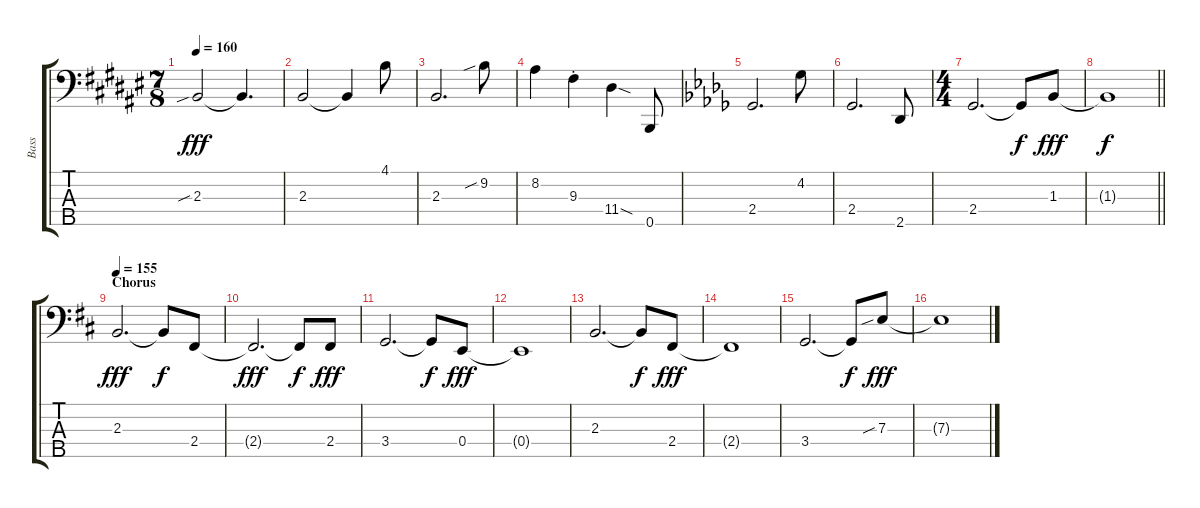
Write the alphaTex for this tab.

\track ("Bass" "Bass") {instrument fretlessbass}
\staff {score tabs}
\tuning (G2 D2 A1 E1 B0) {hide}
\ts (7 8)
\tempo 160
\clef f4
\ks f#
2.3{sib}.2{dy fff} 2.3{t}.4{d} |
\ks d#minor
2.3.2 2.3{t}.4 4.1.8 |
\ks f#
2.3.2{d} 9.2{sib}.8 |
\ks d#minor
8.2.4 9.3{st}.4 11.4{sod}.4 0.5.8 |
\ks db
2.4.2{d} 4.2.8 |
2.4.2{d} 2.5.8 |
\ts (4 4)
2.4.2{d} 2.4{t}.8{dy f} 1.3.8{dy fff} |
\barLineRight lightlight
1.3{t}.1{dy f} |
\section ("" "Chorus")
\tempo 155
\ks d
2.3.2{d dy fff} 2.3{t}.8{dy f} 2.4.8 |
2.4{t}.2{d dy fff} 2.4{t}.8{dy f} 2.4.8{dy fff} |
3.4.2{d} 3.4{t}.8{dy f} 0.4.8{dy fff} |
0.4{t}.1 |
2.3.2{d} 2.3{t}.8{dy f} 2.4.8{dy fff} |
2.4{t}.1 |
3.4.2{d} 3.4{t}.8{dy f} 7.3{sib}.8{dy fff} |
7.3{t}.1
